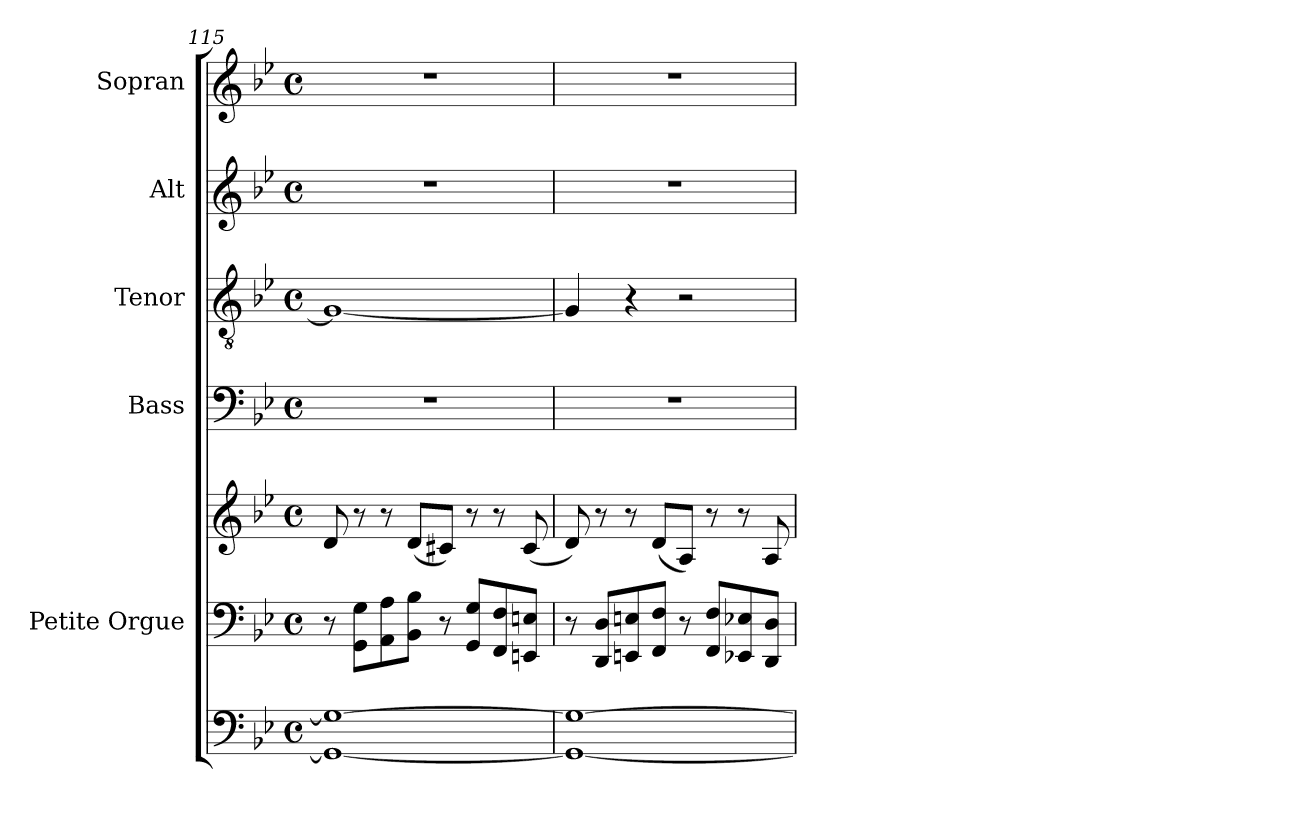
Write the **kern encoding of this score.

**kern	**kern	**kern	**kern	**kern	**kern	**kern
*part6	*part5	*part5	*part4	*part3	*part2	*part1
*staff7	*staff6	*staff5	*staff4	*staff3	*staff2	*staff1
*	*I"Petite Orgue	*	*I"Bass	*I"Tenor	*I"Alt	*I"Sopran
*	*I'Org. 1	*	*I'B.	*I'T.	*I'A.	*I'S.
*clefF4	*clefF4	*clefG2	*clefF4	*clefGv2	*clefG2	*clefG2
*k[b-e-]	*k[b-e-]	*k[b-e-]	*k[b-e-]	*k[b-e-]	*k[b-e-]	*k[b-e-]
*B-:	*B-:	*B-:	*B-:	*B-:	*B-:	*B-:
*M4/4	*M4/4	*M4/4	*M4/4	*M4/4	*M4/4	*M4/4
*met(c)	*met(c)	*met(c)	*met(c)	*met(c)	*met(c)	*met(c)
=115	=115	=115	=115	=115	=115	=115
1GG_ 1G_	8r	8d/	1r	1G_	1r	1r
.	8GG\ 8G\L	8r	.	.	.	.
.	8AA\ 8A\	8r	.	.	.	.
.	8BB-\ 8B-\J	(<8d/L	.	.	.	.
.	8r	8c#X/J)	.	.	.	.
.	8GG/ 8G/L	8r	.	.	.	.
.	8FF/ 8F/	8r	.	.	.	.
.	8EEn/ 8En/J	(<8c#/	.	.	.	.
=116	=116	=116	=116	=116	=116	=116
1GG_ 1G_	8r	8d/)	1r	4G/]	1r	1r
.	8DD/ 8D/L	8r	.	.	.	.
.	8EEn/ 8En/	8r	.	4r	.	.
.	8FF/ 8F/J	(<8d/L	.	.	.	.
.	8r	8A/J)	.	2r	.	.
.	8FF/ 8F/L	8r	.	.	.	.
.	8EE-X/ 8E-X/	8r	.	.	.	.
.	8DD/ 8D/J	8A/	.	.	.	.
=	=	=	=	=	=	=
*-	*-	*-	*-	*-	*-	*-
